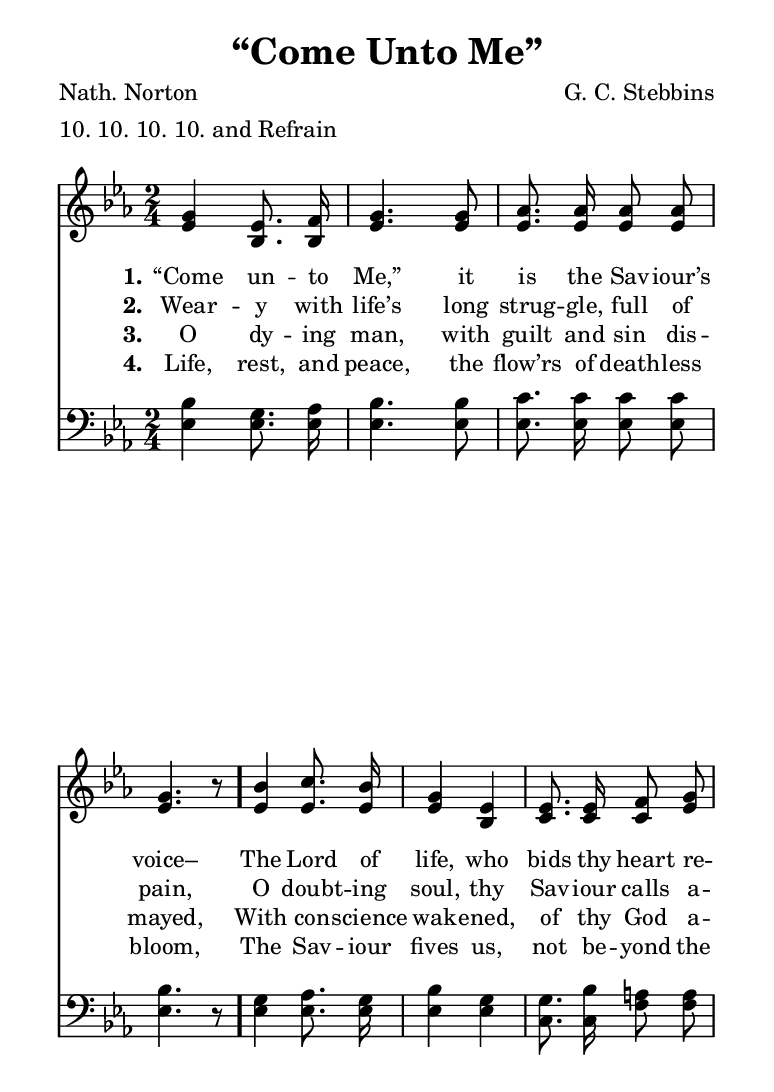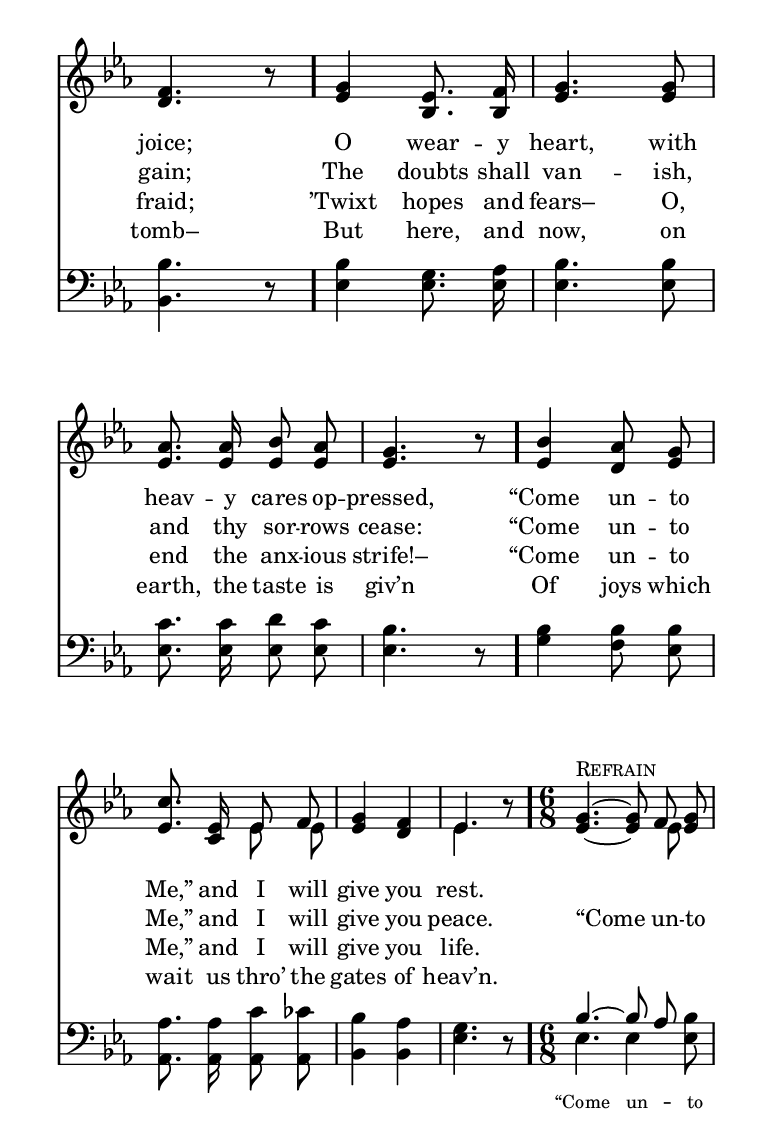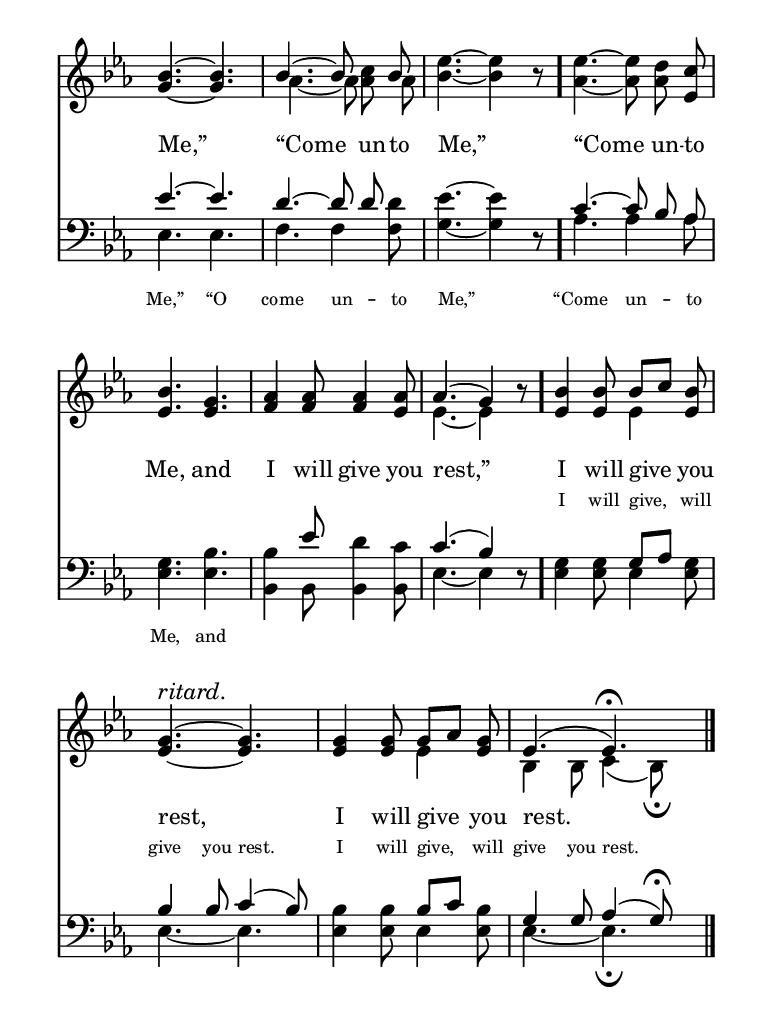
\include "common/global.ily"
\paper {
  \include "common/paper.ily"
  ragged-last-bottom = ##t
  systems-per-page = #(cond (is-eogsized 4) (#t #f))
  system-count = #(cond (is-eogsized 5) (#t #f))
  page-count = #(cond (is-eogsized 2) (#t #f))
}

\header{
  hymnnumber = "6"
  title = "“Come Unto Me”"
  tunename = ""
  meter = "10. 10. 10. 10. and Refrain"
  poet = "Nath. Norton"
  composer = "G. C. Stebbins"
  %copyright = ""
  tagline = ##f
}

% for fermata in MIDI
ta = { \tempo 4=84 }
tb = { \tempo 4=42 }
tc = { \tempo 4=21 }

patternA = { \ta c4 c8. c16       | c4. c8        | c8. c16 c8 c8    | c4. c8                     } % Line 1, 3
patternB = { \ta c4 c8. c16       | c4 c4         | c8. c16 c8 c8    | c4. c8                     } % Line 2
patternC = { \ta c4 c8 c8         | c8. c16 c8 c8 | c4 c4            | c4. c8                     } % Line 4

patternR = { \ta c4. ~ c8 c8 c8   | c4. ~ c4.     | c4. ~ c8 c8 c8   | c4. ~ c4 c8                } % Refrain soprano / alto / tenor 1
patternS = { \ta c4. ~ c8 c8 c8   | c4. c4.       | c4 c8 c4 c8      | c4.( c4) c8                } % Refrain soprano / tenor 2
patternZ = { \ta c4. ~ c8 c8 c8   | c4. c4.       | c4 c8 c4 c8      | c4. ~ c4 c8                } % Refrain alto 2
patternT = { \ta c4 c8 c8[ c8] c8 | c4. ~ c4.     | c4 c8 c8[ c8] c8 | c4.( \tb c4.) \fermata     } % Refrain soprano 3
patternU = { \ta c4 c8 c4 c8      | c4. ~ c4.     | c4 c8 c4 c8      | c4 c8 c4( \tc c8) \fermata } % Refrain alto 3
patternV = { \ta c4 c8 c8[ c8] c8 | c4 c8 c4( c8) | c4 c8 c8[ c8] c8 | c4 c8 c4( \tc c8) \fermata } % Refrain tenor 3
patternW = { \ta c4. c4 c8        | c4. c4.       | c4. c4 c8        | c4. ~ c4 c8                } % Refrain bass 1
patternX = { \ta c4. c4 c8        | c4. c4.       | c4 c8 c4 c8      | c4. ~ c4 c8                } % Refrain bass 2
patternY = { \ta c4 c8 c4 c8      | c4. ~ c4.     | c4 c8 c4 c8      | c4. ~ \tb c4. \fermata     } % Refrain bass 3
patternZ = { \ta c4. ~ c8 c8 c8   | c4. c4.       | c4 c8 c4 c8      | c4. ~ c4 c8                } % Refrain alto 2

global = {
  \include "common/overrides.ily"
  \override Staff.TimeSignature.style = #'numbered
  \time 2/4
  \override Score.MetronomeMark.transparent = ##t
  \ta
  \key ees \major
  %\partial 4.
  \autoBeamOff
}

notesSoprano = {
\global
\relative c'' {

  \changePitch \patternA { g ees f   | g g          | aes aes aes aes | g r   }
  \changePitch \patternB { bes c bes | g ees        | ees ees f g     | f r   }
  \changePitch \patternA { g ees f   | g g          | aes aes bes aes | g r   }
  \changePitch \patternC { bes aes g | c ees, ees f | g f             | ees r }

  \time 6/8
  << s^\markup { \small \caps "Refrain" }
  \changePitch \patternR { g g f g           | bes bes | bes bes c bes   | ees ees r } >>
  \changePitch \patternS { ees ees d c       | bes g   | aes aes aes aes | aes g r   }
  \changePitch \patternT { bes bes bes c bes | g^\markup{\italic{ritard.}} g     | g g g aes g     | ees ees   }


  \bar "|."

}
}

notesAlto = {
\global
\relative e' {

  \changePitch \patternA { ees bes bes | ees ees       | ees ees ees ees | ees r }
  \changePitch \patternB { ees ees ees | ees bes       | c c c ees       | d r   }
  \changePitch \patternA { ees bes bes | ees ees       | ees ees ees ees | ees r }
  \changePitch \patternC { ees d ees   | ees c ees ees | ees d           | ees r }

  \changePitch \patternR { ees ees ees ees | g g     | aes aes aes aes | bes bes r     }
  \changePitch \patternZ { aes aes aes ees | ees ees | f f f ees       | ees ees r     }
  \changePitch \patternU { ees ees ees ees | ees ees | ees ees ees ees | bes bes c bes }

}
}

notesTenor = {
\global
\relative a {

  \changePitch \patternA { bes g aes   | bes bes       | c c c c   | bes r }
  \changePitch \patternB { g aes g     | bes g         | g bes a a | bes r }
  \changePitch \patternA { bes g aes   | bes bes       | c c d c   | bes r }
  \changePitch \patternC { bes bes bes | aes aes c ces | bes aes   | g r   }

  \changePitch \patternR { bes bes aes bes | ees ees       | d d d d           | ees ees r }
  \changePitch \patternS { c c bes aes     | g bes         | bes ees d c       | c bes r   }
  \changePitch \patternV { g g g aes g     | bes bes c bes | bes bes bes c bes | g g aes g }

}
}

notesBass = {
\global
\relative f {

  \changePitch \patternA { ees ees ees | ees ees          | ees ees ees ees | ees r  }
  \changePitch \patternB { ees ees ees | ees ees          | c c f f         | bes, r }
  \changePitch \patternA { ees ees ees | ees ees          | ees ees ees ees | ees r  }
  \changePitch \patternC { g f ees     | aes, aes aes aes | bes bes         | ees r  }

  \changePitch \patternW { ees ees ees     | ees ees | f f f           | g g r     }
  \changePitch \patternX { aes aes aes     | ees ees | bes bes bes bes | ees ees r }
  \changePitch \patternY { ees ees ees ees | ees ees | ees ees ees ees | ees ees   }

}
}

Refrain = \lyricmode {

  “Come un -- to Me,” “Come un -- to Me,” \bar "."
  “Come un -- to Me, and I will give you rest,” \bar "."
  I will give you rest, I will give you rest. \bar "."

}

BassRefrainA = \lyricmode {

  \override LyricText.font-size = #-2
  \repeat unfold 40 { \skip 4 }
  “Come un -- to Me,” “O come un -- to Me,”
  “Come un -- to Me, and

}

TenorRefrainA = \lyricmode {

  \override LyricText.font-size = #-2
  \repeat unfold 58 { \skip 4 }
  I will give, will give you rest.
  I will give, will give you rest.

}

wordsA = \lyricmode {
\set stanza = "1."

  “Come un -- to Me,” it is the Sav -- iour’s voice– \bar "."
  The Lord of life, who bids thy heart re -- joice; \bar "."
  O wear -- y heart, with heav -- y cares op -- pressed, \bar "."
  “Come un -- to Me,” and I will give you rest. \bar "."

}

wordsB = \lyricmode {
\set stanza = "2."

  Wear -- y with life’s long strug -- gle, full of pain,
  O doubt -- ing soul, thy Sav -- iour calls a -- gain;
  The doubts shall van -- ish, and thy sor -- rows cease:
  “Come un -- to Me,” and I will give you peace.

  % This \break appears in the original (eogsized) but unnecessarily prevents
  % the letter variant from laying out on one page.
  %\break
  \Refrain
}

wordsC = \lyricmode {
\set stanza = "3."

  O dy -- ing man, with guilt and sin dis -- mayed,
  With con -- science wak -- ened, of thy God a -- fraid;
  ’Twixt hopes and fears– O, end the anx -- ious strife!–
  “Come un -- to Me,” and I will give you life.

}

wordsD = \lyricmode {
\set stanza = "4."

  Life, rest, and peace, the flow’rs of death -- less bloom,
  The Sav -- iour fives us, not be -- yond the tomb–
  But here, and now, on earth, the taste is giv’n
  Of joys which wait us thro’ the gates of heav’n.

}


\score {
  \context ChoirStaff <<
    \context Staff = upper <<
      \set Staff.autoBeaming = ##f
      \set ChoirStaff.systemStartDelimiter = #'SystemStartBar
      \set ChoirStaff.printPartCombineTexts = ##f
      \partcombine #'(2 . 9) \notesSoprano \notesAlto
      \context NullVoice = sopranos { \voiceOne << \notesSoprano >> }
      \context NullVoice = altos { \voiceTwo << \notesAlto >> }
      \context Lyrics = one   \lyricsto sopranos \wordsA
      \context Lyrics = two   \lyricsto sopranos \wordsB
      \context Lyrics = three \lyricsto sopranos \wordsC
      \context Lyrics = four  \lyricsto sopranos \wordsD
    >>
    \context Staff = men <<
      \set Staff.autoBeaming = ##f
      \clef bass
      \set ChoirStaff.printPartCombineTexts = ##f
      \partcombine #'(2 . 9) \notesTenor \notesBass
      \context NullVoice = tenors { \voiceOne << \notesTenor >> }
      \context NullVoice = basses { \voiceTwo << \notesBass >> }
    >>
  \new Lyrics \with { alignAboveContext = men } \lyricsto tenors \TenorRefrainA
  \new Lyrics \with { alignBelowContext = men } \lyricsto basses \BassRefrainA
  >>
  \layout {
    \include "common/layout.ily"
  }
  \midi{
    \include "common/midi.ily"
  }
}

\version "2.19.49"  % necessary for upgrading to future LilyPond versions.

% vi:set et ts=2 sw=2 ai nocindent syntax=lilypond:
